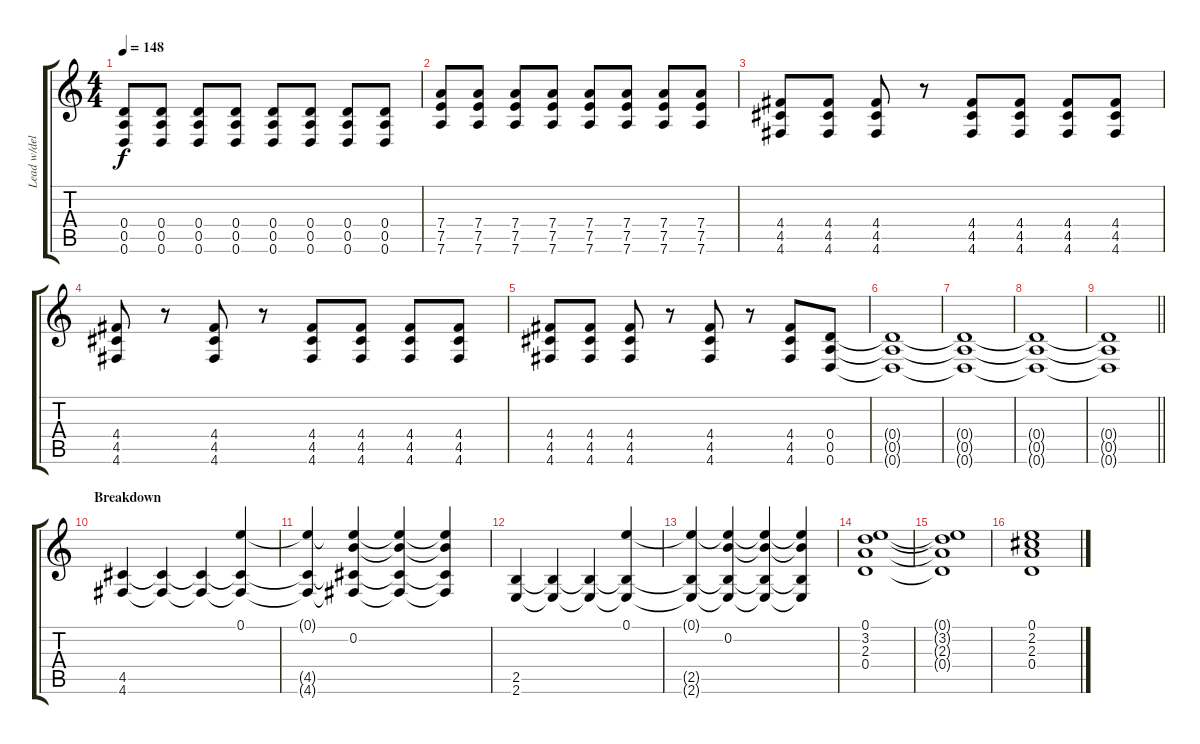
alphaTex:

\track ("Lead w/delay" "Lead w/del") {instrument distortionguitar}
\staff {score tabs}
\tuning (E4 B3 G3 D3 A2 D2) {hide}
\ts (4 4)
\tempo 148
\clef g2
\ks c
(0.4 0.5 0.6).8{dy f} (0.4 0.5 0.6).8 (0.4 0.5 0.6).8 (0.4 0.5 0.6).8 (0.4 0.5 0.6).8 (0.4 0.5 0.6).8 (0.4 0.5 0.6).8 (0.4 0.5 0.6).8 |
(7.4 7.5 7.6).8 (7.4 7.5 7.6).8 (7.4 7.5 7.6).8 (7.4 7.5 7.6).8 (7.4 7.5 7.6).8 (7.4 7.5 7.6).8 (7.4 7.5 7.6).8 (7.4 7.5 7.6).8 |
(4.4 4.5 4.6).8 (4.4 4.5 4.6).8 (4.4 4.5 4.6).8 r.8 (4.4 4.5 4.6).8 (4.4 4.5 4.6).8 (4.4 4.5 4.6).8 (4.4 4.5 4.6).8 |
(4.4 4.5 4.6).8 r.8 (4.4 4.5 4.6).8 r.8 (4.4 4.5 4.6).8 (4.4 4.5 4.6).8 (4.4 4.5 4.6).8 (4.4 4.5 4.6).8 |
(4.4 4.5 4.6).8 (4.4 4.5 4.6).8 (4.4 4.5 4.6).8 r.8 (4.4 4.5 4.6).8 r.8 (4.4 4.5 4.6).8 (0.4 0.5 0.6).8{volume 0} |
(0.4{t} 0.5{t} 0.6{t}).1 |
(0.4{t} 0.5{t} 0.6{t}).1 |
(0.4{t} 0.5{t} 0.6{t}).1 |
\barLineRight lightlight
(0.4{t} 0.5{t} 0.6{t}).1 |
\section ("" "Breakdown")
(4.5 4.6).4{volume 10} (4.5{t} 4.6{t}).4 (4.5{t} 4.6{t}).4 (0.1 4.5{t} 4.6{t}).4 |
(0.1{t} 4.5{t} 4.6{t}).4 (0.1{t} 0.2 4.5{t} 4.6{t}).4 (0.1{t} 0.2{t} 4.5{t} 4.6{t}).4 (0.1{t} 0.2{t} 4.5{t} 4.6{t}).4 |
(2.5 2.6).4 (2.5{t} 2.6{t}).4 (2.5{t} 2.6{t}).4 (0.1 2.5{t} 2.6{t}).4 |
(0.1{t} 2.5{t} 2.6{t}).4 (0.1{t} 0.2 2.5{t} 2.6{t}).4 (0.1{t} 0.2{t} 2.5{t} 2.6{t}).4 (0.1{t} 0.2{t} 2.5{t} 2.6{t}).4 |
(0.1 3.2 2.3 0.4).1 |
(0.1{t} 3.2{t} 2.3{t} 0.4{t}).1 |
(0.1 2.2 2.3 0.4).1
